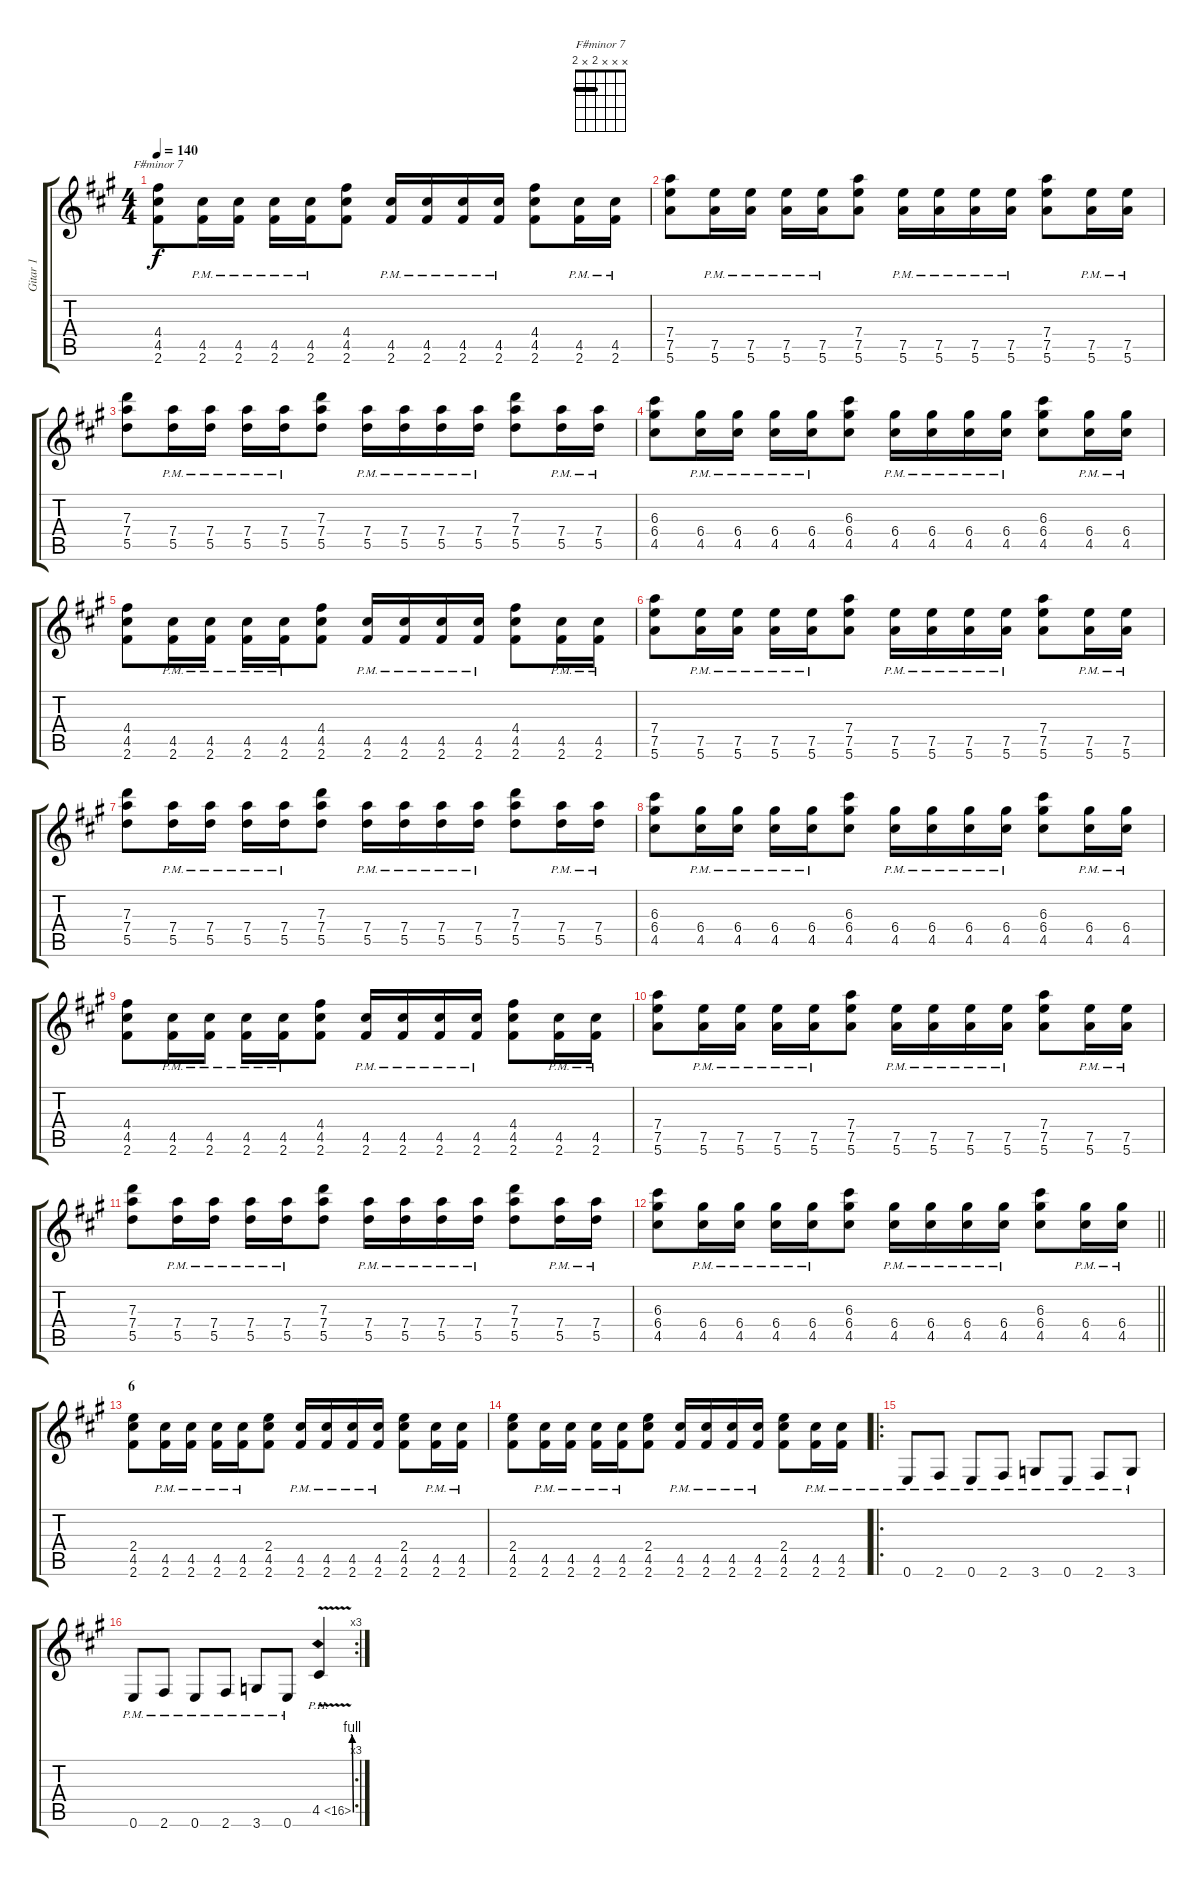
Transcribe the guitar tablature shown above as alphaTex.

\track ("Gitar 1" "Gitar 1") {instrument overdrivenguitar}
\staff {score tabs}
\tuning (E4 B3 G3 D3 A2 E2) {hide}
\chord ("F#minor 7" x x x 2 x 2) {barre 2}
\ts (4 4)
\tempo 140
\clef g2
\ks a
(4.4 4.5 2.6).8{ch "F#minor 7" ot 8vb dy f} (4.5{pm} 2.6{pm}).16{ot 8vb} (4.5{pm} 2.6{pm}).16{ot 8vb} (4.5{pm} 2.6{pm}).16{ot 8vb} (4.5{pm} 2.6{pm}).16{ot 8vb} (4.4 4.5 2.6).8{ot 8vb} (4.5{pm} 2.6{pm}).16{ot 8vb} (4.5{pm} 2.6{pm}).16{ot 8vb} (4.5{pm} 2.6{pm}).16{ot 8vb} (4.5{pm} 2.6{pm}).16{ot 8vb} (4.4 4.5 2.6).8{ot 8vb} (4.5{pm} 2.6{pm}).16{ot 8vb} (4.5{pm} 2.6{pm}).16{ot 8vb} |
(7.4 7.5 5.6).8{ot 8vb} (7.5{pm} 5.6{pm}).16{ot 8vb} (7.5{pm} 5.6{pm}).16{ot 8vb} (7.5{pm} 5.6{pm}).16{ot 8vb} (7.5{pm} 5.6{pm}).16{ot 8vb} (7.4 7.5 5.6).8{ot 8vb} (7.5{pm} 5.6{pm}).16{ot 8vb} (7.5{pm} 5.6{pm}).16{ot 8vb} (7.5{pm} 5.6{pm}).16{ot 8vb} (7.5{pm} 5.6{pm}).16{ot 8vb} (7.4 7.5 5.6).8{ot 8vb} (7.5{pm} 5.6{pm}).16{ot 8vb} (7.5{pm} 5.6{pm}).16{ot 8vb} |
(7.3 7.4 5.5).8{ot 8vb} (7.4{pm} 5.5{pm}).16{ot 8vb} (7.4{pm} 5.5{pm}).16{ot 8vb} (7.4{pm} 5.5{pm}).16{ot 8vb} (7.4{pm} 5.5{pm}).16{ot 8vb} (7.3 7.4 5.5).8{ot 8vb} (7.4{pm} 5.5{pm}).16{ot 8vb} (7.4{pm} 5.5{pm}).16{ot 8vb} (7.4{pm} 5.5{pm}).16{ot 8vb} (7.4{pm} 5.5{pm}).16{ot 8vb} (7.3 7.4 5.5).8{ot 8vb} (7.4{pm} 5.5{pm}).16{ot 8vb} (7.4{pm} 5.5{pm}).16{ot 8vb} |
(6.3 6.4 4.5).8{ot 8vb} (6.4{pm} 4.5{pm}).16{ot 8vb} (6.4{pm} 4.5{pm}).16{ot 8vb} (6.4{pm} 4.5{pm}).16{ot 8vb} (6.4{pm} 4.5{pm}).16{ot 8vb} (6.3 6.4 4.5).8{ot 8vb} (6.4{pm} 4.5{pm}).16{ot 8vb} (6.4{pm} 4.5{pm}).16{ot 8vb} (6.4{pm} 4.5{pm}).16{ot 8vb} (6.4{pm} 4.5{pm}).16{ot 8vb} (6.3 6.4 4.5).8{ot 8vb} (6.4{pm} 4.5{pm}).16{ot 8vb} (6.4{pm} 4.5{pm}).16{ot 8vb} |
(4.4 4.5 2.6).8{ot 8vb} (4.5{pm} 2.6{pm}).16{ot 8vb} (4.5{pm} 2.6{pm}).16{ot 8vb} (4.5{pm} 2.6{pm}).16{ot 8vb} (4.5{pm} 2.6{pm}).16{ot 8vb} (4.4 4.5 2.6).8{ot 8vb} (4.5{pm} 2.6{pm}).16{ot 8vb} (4.5{pm} 2.6{pm}).16{ot 8vb} (4.5{pm} 2.6{pm}).16{ot 8vb} (4.5{pm} 2.6{pm}).16{ot 8vb} (4.4 4.5 2.6).8{ot 8vb} (4.5{pm} 2.6{pm}).16{ot 8vb} (4.5{pm} 2.6{pm}).16{ot 8vb} |
(7.4 7.5 5.6).8{ot 8vb} (7.5{pm} 5.6{pm}).16{ot 8vb} (7.5{pm} 5.6{pm}).16{ot 8vb} (7.5{pm} 5.6{pm}).16{ot 8vb} (7.5{pm} 5.6{pm}).16{ot 8vb} (7.4 7.5 5.6).8{ot 8vb} (7.5{pm} 5.6{pm}).16{ot 8vb} (7.5{pm} 5.6{pm}).16{ot 8vb} (7.5{pm} 5.6{pm}).16{ot 8vb} (7.5{pm} 5.6{pm}).16{ot 8vb} (7.4 7.5 5.6).8{ot 8vb} (7.5{pm} 5.6{pm}).16{ot 8vb} (7.5{pm} 5.6{pm}).16{ot 8vb} |
(7.3 7.4 5.5).8{ot 8vb} (7.4{pm} 5.5{pm}).16{ot 8vb} (7.4{pm} 5.5{pm}).16{ot 8vb} (7.4{pm} 5.5{pm}).16{ot 8vb} (7.4{pm} 5.5{pm}).16{ot 8vb} (7.3 7.4 5.5).8{ot 8vb} (7.4{pm} 5.5{pm}).16{ot 8vb} (7.4{pm} 5.5{pm}).16{ot 8vb} (7.4{pm} 5.5{pm}).16{ot 8vb} (7.4{pm} 5.5{pm}).16{ot 8vb} (7.3 7.4 5.5).8{ot 8vb} (7.4{pm} 5.5{pm}).16{ot 8vb} (7.4{pm} 5.5{pm}).16{ot 8vb} |
(6.3 6.4 4.5).8{ot 8vb} (6.4{pm} 4.5{pm}).16{ot 8vb} (6.4{pm} 4.5{pm}).16{ot 8vb} (6.4{pm} 4.5{pm}).16{ot 8vb} (6.4{pm} 4.5{pm}).16{ot 8vb} (6.3 6.4 4.5).8{ot 8vb} (6.4{pm} 4.5{pm}).16{ot 8vb} (6.4{pm} 4.5{pm}).16{ot 8vb} (6.4{pm} 4.5{pm}).16{ot 8vb} (6.4{pm} 4.5{pm}).16{ot 8vb} (6.3 6.4 4.5).8{ot 8vb} (6.4{pm} 4.5{pm}).16{ot 8vb} (6.4{pm} 4.5{pm}).16{ot 8vb} |
(4.4 4.5 2.6).8{ot 8vb} (4.5{pm} 2.6{pm}).16{ot 8vb} (4.5{pm} 2.6{pm}).16{ot 8vb} (4.5{pm} 2.6{pm}).16{ot 8vb} (4.5{pm} 2.6{pm}).16{ot 8vb} (4.4 4.5 2.6).8{ot 8vb} (4.5{pm} 2.6{pm}).16{ot 8vb} (4.5{pm} 2.6{pm}).16{ot 8vb} (4.5{pm} 2.6{pm}).16{ot 8vb} (4.5{pm} 2.6{pm}).16{ot 8vb} (4.4 4.5 2.6).8{ot 8vb} (4.5{pm} 2.6{pm}).16{ot 8vb} (4.5{pm} 2.6{pm}).16{ot 8vb} |
(7.4 7.5 5.6).8{ot 8vb} (7.5{pm} 5.6{pm}).16{ot 8vb} (7.5{pm} 5.6{pm}).16{ot 8vb} (7.5{pm} 5.6{pm}).16{ot 8vb} (7.5{pm} 5.6{pm}).16{ot 8vb} (7.4 7.5 5.6).8{ot 8vb} (7.5{pm} 5.6{pm}).16{ot 8vb} (7.5{pm} 5.6{pm}).16{ot 8vb} (7.5{pm} 5.6{pm}).16{ot 8vb} (7.5{pm} 5.6{pm}).16{ot 8vb} (7.4 7.5 5.6).8{ot 8vb} (7.5{pm} 5.6{pm}).16{ot 8vb} (7.5{pm} 5.6{pm}).16{ot 8vb} |
(7.3 7.4 5.5).8{ot 8vb} (7.4{pm} 5.5{pm}).16{ot 8vb} (7.4{pm} 5.5{pm}).16{ot 8vb} (7.4{pm} 5.5{pm}).16{ot 8vb} (7.4{pm} 5.5{pm}).16{ot 8vb} (7.3 7.4 5.5).8{ot 8vb} (7.4{pm} 5.5{pm}).16{ot 8vb} (7.4{pm} 5.5{pm}).16{ot 8vb} (7.4{pm} 5.5{pm}).16{ot 8vb} (7.4{pm} 5.5{pm}).16{ot 8vb} (7.3 7.4 5.5).8{ot 8vb} (7.4{pm} 5.5{pm}).16{ot 8vb} (7.4{pm} 5.5{pm}).16{ot 8vb} |
\barLineRight lightlight
(6.3 6.4 4.5).8{ot 8vb} (6.4{pm} 4.5{pm}).16{ot 8vb} (6.4{pm} 4.5{pm}).16{ot 8vb} (6.4{pm} 4.5{pm}).16{ot 8vb} (6.4{pm} 4.5{pm}).16{ot 8vb} (6.3 6.4 4.5).8{ot 8vb} (6.4{pm} 4.5{pm}).16{ot 8vb} (6.4{pm} 4.5{pm}).16{ot 8vb} (6.4{pm} 4.5{pm}).16{ot 8vb} (6.4{pm} 4.5{pm}).16{ot 8vb} (6.3 6.4 4.5).8{ot 8vb} (6.4{pm} 4.5{pm}).16{ot 8vb} (6.4{pm} 4.5{pm}).16{ot 8vb} |
\section ("" "6")
(2.4 4.5 2.6).8{ot 8vb} (4.5{pm} 2.6{pm}).16{ot 8vb} (4.5{pm} 2.6{pm}).16{ot 8vb} (4.5{pm} 2.6{pm}).16{ot 8vb} (4.5{pm} 2.6{pm}).16{ot 8vb} (2.4 4.5 2.6).8{ot 8vb} (4.5{pm} 2.6{pm}).16{ot 8vb} (4.5{pm} 2.6{pm}).16{ot 8vb} (4.5{pm} 2.6{pm}).16{ot 8vb} (4.5{pm} 2.6{pm}).16{ot 8vb} (2.4 4.5 2.6).8{ot 8vb} (4.5{pm} 2.6{pm}).16{ot 8vb} (4.5{pm} 2.6{pm}).16{ot 8vb} |
(2.4 4.5 2.6).8{ot 8vb} (4.5{pm} 2.6{pm}).16{ot 8vb} (4.5{pm} 2.6{pm}).16{ot 8vb} (4.5{pm} 2.6{pm}).16{ot 8vb} (4.5{pm} 2.6{pm}).16{ot 8vb} (2.4 4.5 2.6).8{ot 8vb} (4.5{pm} 2.6{pm}).16{ot 8vb} (4.5{pm} 2.6{pm}).16{ot 8vb} (4.5{pm} 2.6{pm}).16{ot 8vb} (4.5{pm} 2.6{pm}).16{ot 8vb} (2.4 4.5 2.6).8{ot 8vb} (4.5{pm} 2.6{pm}).16{ot 8vb} (4.5{pm} 2.6{pm}).16{ot 8vb} |
\ro
0.6{pm}.8 2.6{pm}.8 0.6{pm}.8 2.6{pm}.8 3.6{pm}.8 0.6{pm}.8 2.6{pm}.8 3.6{pm}.8 |
\rc 3
0.6{pm}.8 2.6{pm}.8 0.6{pm}.8 2.6{pm}.8 3.6{pm}.8 0.6{pm}.8 4.5{be (custom 0 0 31 0 44 4 60 4) ph 12 v}.4
